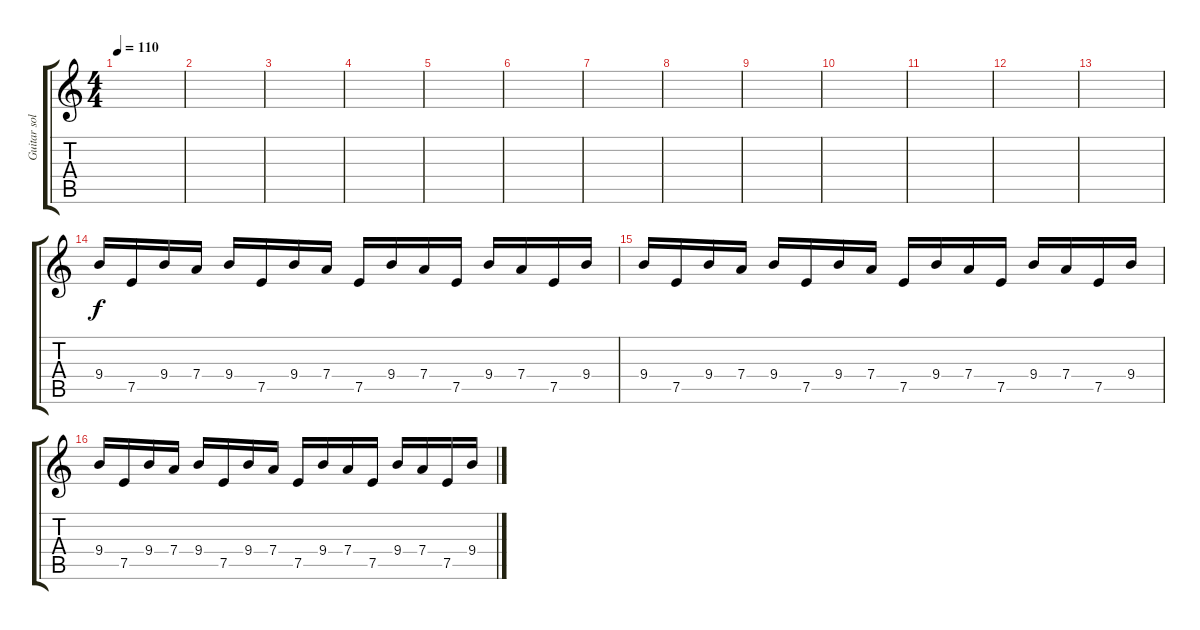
\track ("Guitar solo" "Guitar sol") {instrument overdrivenguitar}
\staff {score tabs}
\tuning (E4 B3 G3 D3 A2 E2) {hide}
\ts (4 4)
\tempo 110
\clef g2
\ks c
|
|
|
|
|
|
|
|
|
|
|
|
|
9.4.16 7.5.16 9.4.16 7.4.16 9.4.16 7.5.16 9.4.16 7.4.16 7.5.16 9.4.16 7.4.16 7.5.16 9.4.16 7.4.16 7.5.16 9.4.16 |
9.4.16 7.5.16 9.4.16 7.4.16 9.4.16 7.5.16 9.4.16 7.4.16 7.5.16 9.4.16 7.4.16 7.5.16 9.4.16 7.4.16 7.5.16 9.4.16 |
9.4.16 7.5.16 9.4.16 7.4.16 9.4.16 7.5.16 9.4.16 7.4.16 7.5.16 9.4.16 7.4.16 7.5.16 9.4.16 7.4.16 7.5.16 9.4.16
